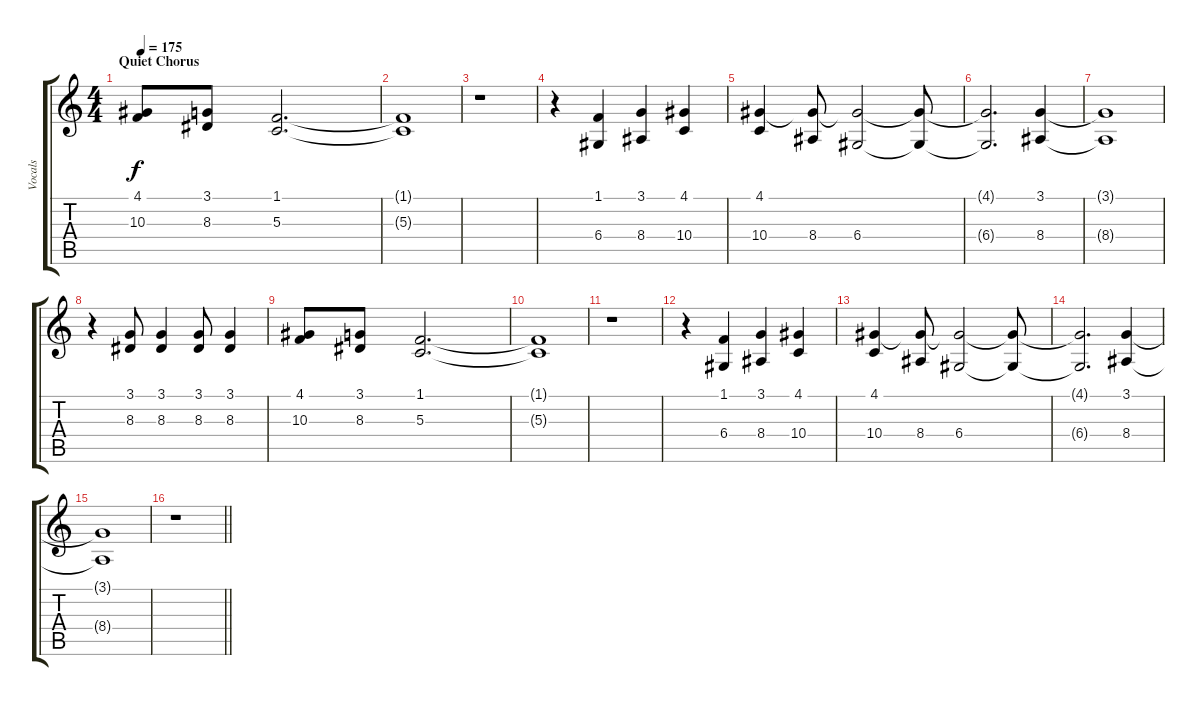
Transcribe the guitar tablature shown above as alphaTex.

\track ("Vocals" "Vocals") {instrument voiceoohs}
\staff {score tabs}
\tuning (E4 B3 G3 D3 A2 D2) {hide}
\ts (4 4)
\section ("" "Quiet Chorus")
\tempo 175
\clef g2
\ks c
(4.1 10.3).8{dy f} (3.1 8.3).8 (1.1 5.3).2{d} |
(1.1{t} 5.3{t}).1 |
r.1 |
r.4 (1.1 6.4).4 (3.1 8.4).4 (4.1 10.4).4 |
(4.1 10.4).4 (4.1{t} 8.4).8 (4.1{t} 6.4).2 (4.1{t} 6.4{t}).8 |
(4.1{t} 6.4{t}).2{d} (3.1 8.4).4 |
(3.1{t} 8.4{t}).1 |
r.4 (3.1 8.3).8 (3.1 8.3).4 (3.1 8.3).8 (3.1 8.3).4 |
(4.1 10.3).8 (3.1 8.3).8 (1.1 5.3).2{d} |
(1.1{t} 5.3{t}).1 |
r.1 |
r.4 (1.1 6.4).4 (3.1 8.4).4 (4.1 10.4).4 |
(4.1 10.4).4 (4.1{t} 8.4).8 (4.1{t} 6.4).2 (4.1{t} 6.4{t}).8 |
(4.1{t} 6.4{t}).2{d} (3.1 8.4).4 |
(3.1{t} 8.4{t}).1 |
\barLineRight lightlight
r.1
